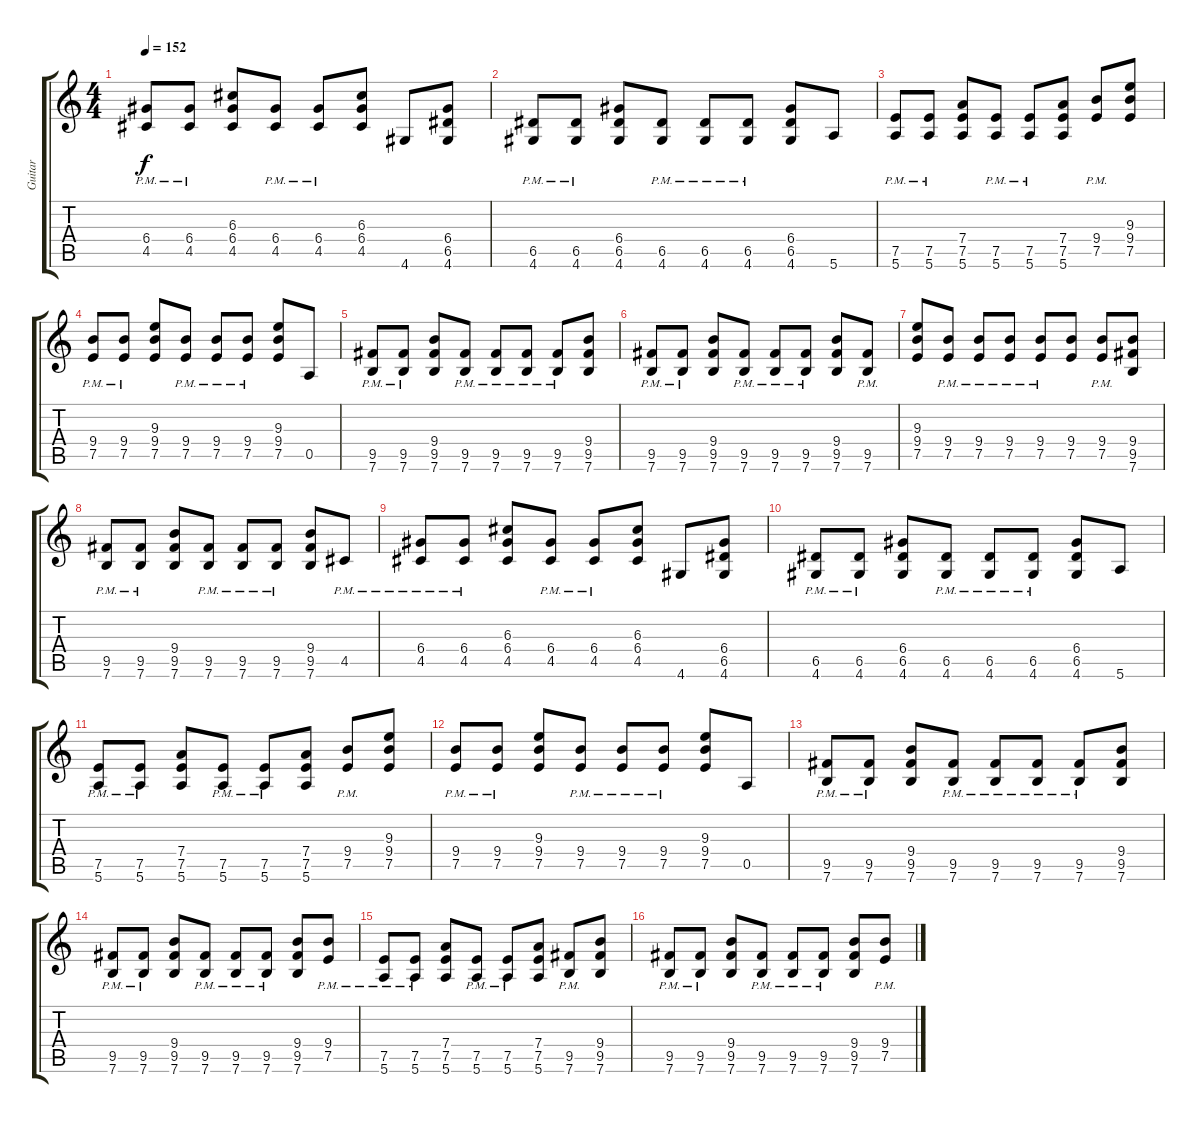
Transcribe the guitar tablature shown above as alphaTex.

\track ("Guitar" "Guitar") {instrument overdrivenguitar}
\staff {score tabs}
\tuning (E4 B3 G3 D3 A2 E2) {hide}
\ts (4 4)
\tempo 152
\clef g2
\ks c
(6.4{pm} 4.5{pm}).8{dy f} (6.4{pm} 4.5{pm}).8 (6.3 6.4 4.5).8 (6.4{pm} 4.5{pm}).8 (6.4{pm} 4.5{pm}).8 (6.3 6.4 4.5).8 4.6.8 (6.4 6.5 4.6).8 |
(6.5{pm} 4.6{pm}).8 (6.5{pm} 4.6{pm}).8 (6.4 6.5 4.6).8 (6.5{pm} 4.6{pm}).8 (6.5{pm} 4.6{pm}).8 (6.5{pm} 4.6{pm}).8 (6.4 6.5 4.6).8 5.6.8 |
(7.5{pm} 5.6{pm}).8 (7.5{pm} 5.6{pm}).8 (7.4 7.5 5.6).8 (7.5{pm} 5.6{pm}).8 (7.5{pm} 5.6{pm}).8 (7.4 7.5 5.6).8 (9.4{pm} 7.5{pm}).8 (9.3 9.4 7.5).8 |
(9.4{pm} 7.5{pm}).8 (9.4{pm} 7.5{pm}).8 (9.3 9.4 7.5).8 (9.4{pm} 7.5{pm}).8 (9.4{pm} 7.5{pm}).8 (9.4{pm} 7.5{pm}).8 (9.3 9.4 7.5).8 0.5.8 |
(9.5{pm} 7.6{pm}).8 (9.5{pm} 7.6{pm}).8 (9.4 9.5 7.6).8 (9.5{pm} 7.6{pm}).8 (9.5{pm} 7.6{pm}).8 (9.5{pm} 7.6{pm}).8 (9.5{pm} 7.6{pm}).8 (9.4 9.5 7.6).8 |
(9.5{pm} 7.6{pm}).8 (9.5{pm} 7.6{pm}).8 (9.4 9.5 7.6).8 (9.5{pm} 7.6{pm}).8 (9.5{pm} 7.6{pm}).8 (9.5{pm} 7.6{pm}).8 (9.4 9.5 7.6).8 (9.5{pm} 7.6).8 |
(9.3 9.4 7.5).8 (9.4{pm} 7.5{pm}).8 (9.4{pm} 7.5{pm}).8 (9.4{pm} 7.5{pm}).8 (9.4{pm} 7.5{pm}).8 (9.4 7.5).8 (9.4{pm} 7.5{pm}).8 (9.4 9.5 7.6).8 |
(9.5{pm} 7.6{pm}).8 (9.5{pm} 7.6{pm}).8 (9.4 9.5 7.6).8 (9.5{pm} 7.6{pm}).8 (9.5{pm} 7.6{pm}).8 (9.5{pm} 7.6{pm}).8 (9.4 9.5 7.6).8 4.5{pm}.8 |
(6.4{pm} 4.5{pm}).8 (6.4{pm} 4.5{pm}).8 (6.3 6.4 4.5).8 (6.4{pm} 4.5{pm}).8 (6.4{pm} 4.5{pm}).8 (6.3 6.4 4.5).8 4.6.8 (6.4 6.5 4.6).8 |
(6.5{pm} 4.6{pm}).8 (6.5{pm} 4.6{pm}).8 (6.4 6.5 4.6).8 (6.5{pm} 4.6{pm}).8 (6.5{pm} 4.6{pm}).8 (6.5{pm} 4.6{pm}).8 (6.4 6.5 4.6).8 5.6.8 |
(7.5{pm} 5.6{pm}).8 (7.5{pm} 5.6{pm}).8 (7.4 7.5 5.6).8 (7.5{pm} 5.6{pm}).8 (7.5{pm} 5.6{pm}).8 (7.4 7.5 5.6).8 (9.4{pm} 7.5{pm}).8 (9.3 9.4 7.5).8 |
(9.4{pm} 7.5{pm}).8 (9.4{pm} 7.5{pm}).8 (9.3 9.4 7.5).8 (9.4{pm} 7.5{pm}).8 (9.4{pm} 7.5{pm}).8 (9.4{pm} 7.5{pm}).8 (9.3 9.4 7.5).8 0.5.8 |
(9.5{pm} 7.6{pm}).8 (9.5{pm} 7.6{pm}).8 (9.4 9.5 7.6).8 (9.5{pm} 7.6{pm}).8 (9.5{pm} 7.6{pm}).8 (9.5{pm} 7.6{pm}).8 (9.5{pm} 7.6{pm}).8 (9.4 9.5 7.6).8 |
(9.5{pm} 7.6{pm}).8 (9.5{pm} 7.6{pm}).8 (9.4 9.5 7.6).8 (9.5{pm} 7.6{pm}).8 (9.5{pm} 7.6{pm}).8 (9.5{pm} 7.6{pm}).8 (9.4 9.5 7.6).8 (9.4{pm} 7.5{pm}).8 |
(7.5{pm} 5.6{pm}).8 (7.5{pm} 5.6{pm}).8 (7.4 7.5 5.6).8 (7.5{pm} 5.6{pm}).8 (7.5{pm} 5.6{pm}).8 (7.4 7.5 5.6).8 (9.5{pm} 7.6{pm}).8 (9.4 9.5 7.6).8 |
(9.5{pm} 7.6{pm}).8 (9.5{pm} 7.6{pm}).8 (9.4 9.5 7.6).8 (9.5{pm} 7.6{pm}).8 (9.5{pm} 7.6{pm}).8 (9.5{pm} 7.6{pm}).8 (9.4 9.5 7.6).8 (9.4{pm} 7.5{pm}).8
